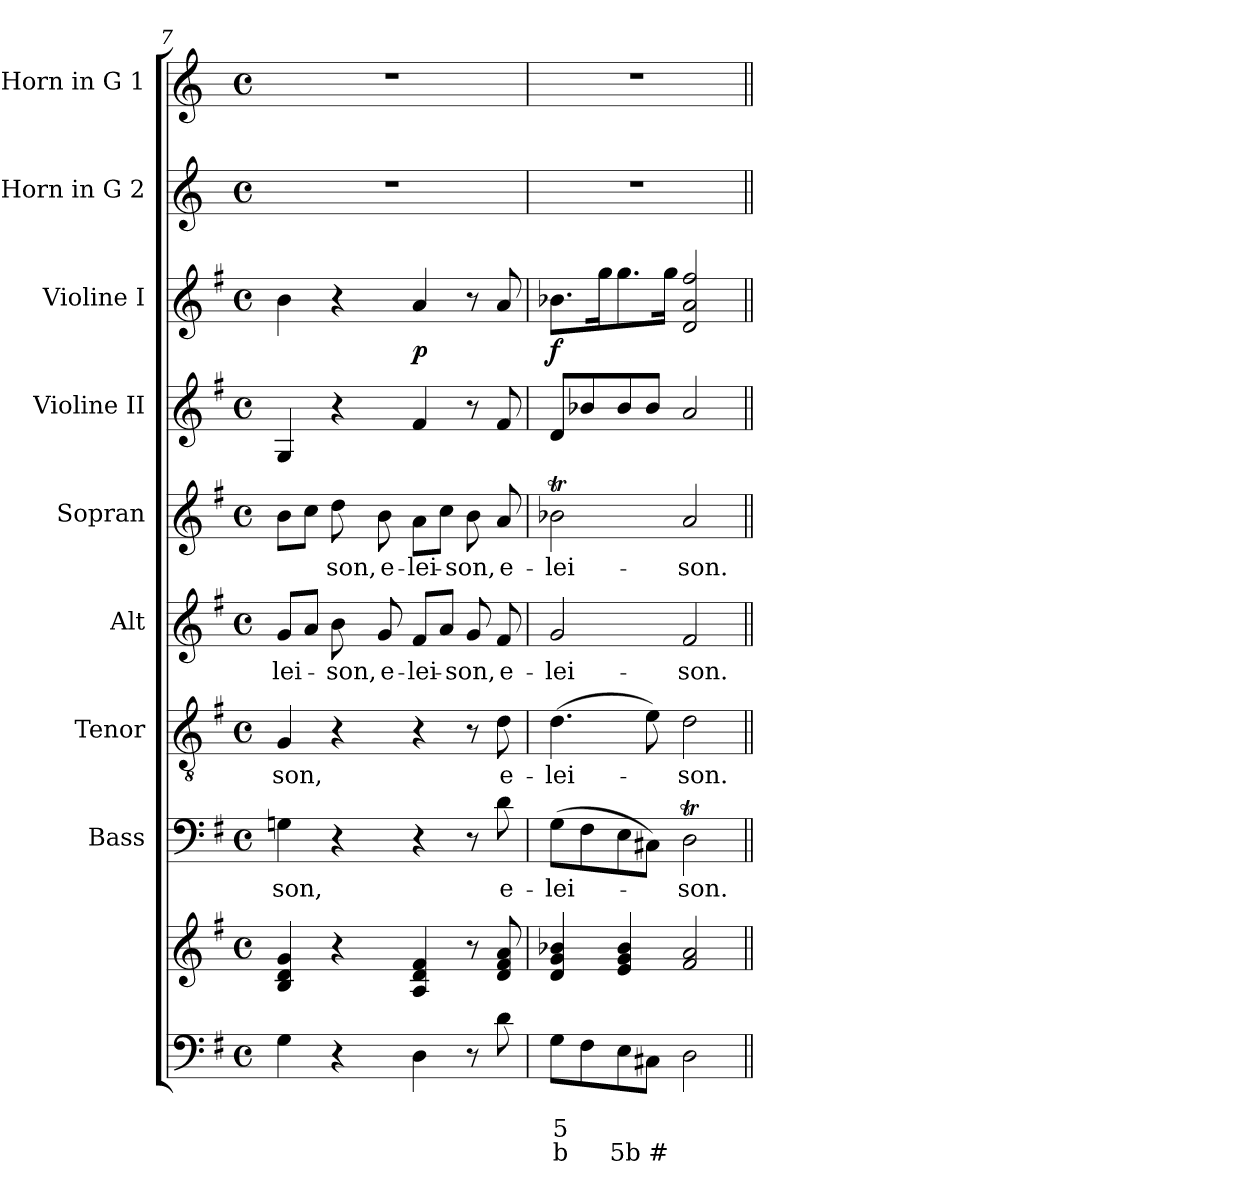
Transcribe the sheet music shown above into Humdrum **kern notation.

**kern	**text	**text	**text	**kern	**kern	**text	**kern	**text	**kern	**text	**kern	**text	**kern	**kern	**dynam	**kern	**kern
*part9	*part9	*part9	*part9	*part9	*part8	*part8	*part7	*part7	*part6	*part6	*part5	*part5	*part4	*part3	*part3	*part2	*part1
*staff10	*staff10	*staff10	*staff10	*staff9	*staff8	*staff8	*staff7	*staff7	*staff6	*staff6	*staff5	*staff5	*staff4	*staff3	*staff3	*staff2	*staff1
*	*	*	*	*	*I"Bass	*	*I"Tenor	*	*I"Alt	*	*I"Sopran	*	*I"Violine II	*I"Violine I	*	*I"Horn in G 2	*I"Horn in G 1
*	*	*	*	*	*I'B.	*	*I'T.	*	*I'A.	*	*I'S.	*	*I'Vl. II	*I'Vl. I	*	*	*
*clefF4	*	*	*	*clefG2	*clefF4	*	*clefGv2	*	*clefG2	*	*clefG2	*	*clefG2	*clefG2	*	*clefG2	*clefG2
*	*	*	*	*	*	*	*	*	*	*	*	*	*	*	*	*ITrd3c5	*ITrd3c5
*k[f#]	*	*	*	*k[f#]	*k[f#]	*	*k[f#]	*	*k[f#]	*	*k[f#]	*	*k[f#]	*k[f#]	*	*k[f#]	*k[f#]
*G:	*	*	*	*G:	*G:	*	*G:	*	*G:	*	*G:	*	*G:	*G:	*	*G:	*G:
*M4/4	*	*	*	*M4/4	*M4/4	*	*M4/4	*	*M4/4	*	*M4/4	*	*M4/4	*M4/4	*	*M4/4	*M4/4
*met(c)	*	*	*	*met(c)	*met(c)	*	*met(c)	*	*met(c)	*	*met(c)	*	*met(c)	*met(c)	*	*met(c)	*met(c)
=7	=7	=7	=7	=7	=7	=7	=7	=7	=7	=7	=7	=7	=7	=7	=7	=7	=7
!	!	!	!	!	!	!LO:LY:b	!	!LO:LY:b	!	!LO:LY:b	!	!	!	!	!	!	!
4G\	.	.	.	4B/ 4d/ 4g/	4Gn\	-son,	4G/	-son,	8g/L	-lei-	8b\L	.	4G/	4b\	.	1r	1r
.	.	.	.	.	.	.	.	.	8a/J	.	8cc\J	.	.	.	.	.	.
!	!	!	!	!	!	!	!	!	!	!LO:LY:b	!	!LO:LY:b	!	!	!	!	!
4r	.	.	.	4r	4r	.	4r	.	8b\	-son,	8dd\	-son,	4r	4r	.	.	.
!	!	!	!	!	!	!	!	!	!	!LO:LY:b	!	!LO:LY:b	!	!	!	!	!
.	.	.	.	.	.	.	.	.	8g/	e-	8b\	e-	.	.	.	.	.
!	!	!	!	!	!	!	!	!	!	!LO:LY:b	!	!LO:LY:b	!	!	!LO:DY:b	!	!
4D\	.	.	.	4A/ 4d/ 4f#/	4r	.	4r	.	8f#/L	-lei-	8a\L	-lei-	4f#/	4a/	p	.	.
.	.	.	.	.	.	.	.	.	8a/J	.	8cc\J	.	.	.	.	.	.
!	!	!	!	!	!	!	!	!	!	!LO:LY:b	!	!LO:LY:b	!	!	!	!	!
8r	.	.	.	8r	8r	.	8r	.	8g/	-son,	8b\	-son,	8r	8r	.	.	.
!	!	!	!	!	!	!LO:LY:b	!	!LO:LY:b	!	!LO:LY:b	!	!LO:LY:b	!	!	!	!	!
8d\	.	.	.	8d/ 8f#/ 8a/	8d\	e-	8d\	e-	8f#/	e-	8a/	e-	8f#/	8a/	.	.	.
=8	=8	=8	=8	=8	=8	=8	=8	=8	=8	=8	=8	=8	=8	=8	=8	=8	=8
!	!	!LO:LY:b	!LO:LY:b	!	!	!LO:LY:b	!	!LO:LY:b	!	!LO:LY:b	!	!LO:LY:b	!	!	!LO:DY:b	!	!
8G\L	.	5	b	4d/ 4g/ 4b-X/	(>8G\L	-lei-	(>4.d\	-lei-	2g/	-lei-	2b-XT\	-lei-	8d/L	8.b-X\L	f	1r	1r
!	!	!LO:LY:b	!LO:LY:b	!	!	!	!	!	!	!	!	!	!	!	!	!	!
8F#\	.	_	_	.	8F#\	.	.	.	.	.	.	.	8b-X/	.	.	.	.
.	.	.	.	.	.	.	.	.	.	.	.	.	.	16gg\k	.	.	.
!	!	!	!LO:LY:b	!	!	!	!	!	!	!	!	!	!	!	!	!	!
8E\	.	.	5b	4e/ 4g/ 4b-/	8E\	.	.	.	.	.	.	.	8b-/	8.gg\	.	.	.
!	!	!	!LO:LY:b	!	!	!	!	!	!	!	!	!	!	!	!	!	!
8C#X\J	.	.	#	.	8C#X\J)	.	8e\)	.	.	.	.	.	8b-/J	.	.	.	.
.	.	.	.	.	.	.	.	.	.	.	.	.	.	16gg\Jk	.	.	.
!	!	!	!	!	!	!LO:LY:b	!	!LO:LY:b	!	!LO:LY:b	!	!LO:LY:b	!	!	!	!	!
2D\	.	.	.	2f#/ 2a/	2DT\	-son.	2d\	-son.	2f#/	-son.	2a/	-son.	2a/	2d/ 2a/ 2ff#/	.	.	.
=||	=||	=||	=||	=||	=||	=||	=||	=||	=||	=||	=||	=||	=||	=||	=||	=||	=||
*-	*-	*-	*-	*-	*-	*-	*-	*-	*-	*-	*-	*-	*-	*-	*-	*-	*-
